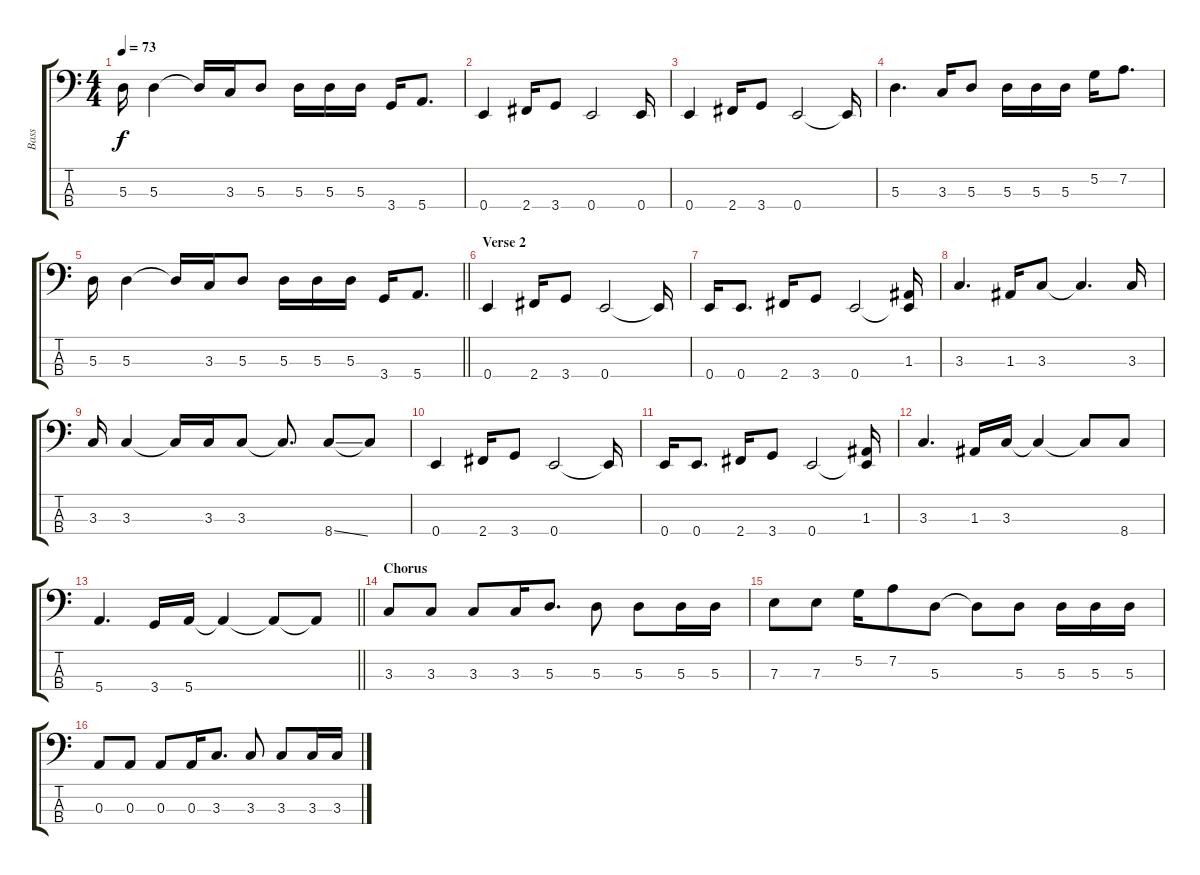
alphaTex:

\track ("Bass" "Bass") {instrument electricbassfinger}
\staff {score tabs}
\tuning (G2 D2 A1 E1) {hide}
\ts (4 4)
\tempo 73
\clef f4
\ks c
5.3.16{dy f} 5.3.4 5.3{t}.16 3.3.16 5.3.8 5.3.16 5.3.16 5.3.16 3.4.16 5.4.8{d} |
0.4.4 2.4.16 3.4.8 0.4.2 0.4.16 |
0.4.4 2.4.16 3.4.8 0.4.2 0.4{t}.16 |
5.3.4{d} 3.3.16 5.3.8 5.3.16 5.3.16 5.3.16 5.2.16 7.2.8{d} |
\barLineRight lightlight
5.3.16 5.3.4 5.3{t}.16 3.3.16 5.3.8 5.3.16 5.3.16 5.3.16 3.4.16 5.4.8{d} |
\section ("" "Verse 2")
0.4.4 2.4.16 3.4.8 0.4.2 0.4{t}.16 |
0.4.16 0.4.8{d} 2.4.16 3.4.8 0.4.2 (1.3 0.4{t}).16 |
3.3.4{d} 1.3.16 3.3.8 3.3{t}.4{d} 3.3.16 |
3.3.16 3.3.4 3.3{t}.16 3.3.16 3.3.8 3.3{t}.8{d} 8.4{ss}.8 8.4{t}.8 |
0.4.4 2.4.16 3.4.8 0.4.2 0.4{t}.16 |
0.4.16 0.4.8{d} 2.4.16 3.4.8 0.4.2 (1.3 0.4{t}).16 |
3.3.4{d} 1.3.16 3.3.16 3.3{t}.4 3.3{t}.8 8.4.8 |
\barLineRight lightlight
5.4.4{d} 3.4.16 5.4.16 5.4{t}.4 5.4{t}.8 5.4{t}.8 |
\section ("" "Chorus")
3.3.8 3.3.8 3.3.8 3.3.16 5.3.8{d} 5.3.8 5.3.8 5.3.16 5.3.16 |
7.3.8 7.3.8 5.2.16 7.2.8 5.3.8 5.3{t}.8 5.3.8 5.3.16 5.3.16 5.3.16 |
0.3.8 0.3.8 0.3.8 0.3.16 3.3.8{d} 3.3.8 3.3.8 3.3.16 3.3.16
